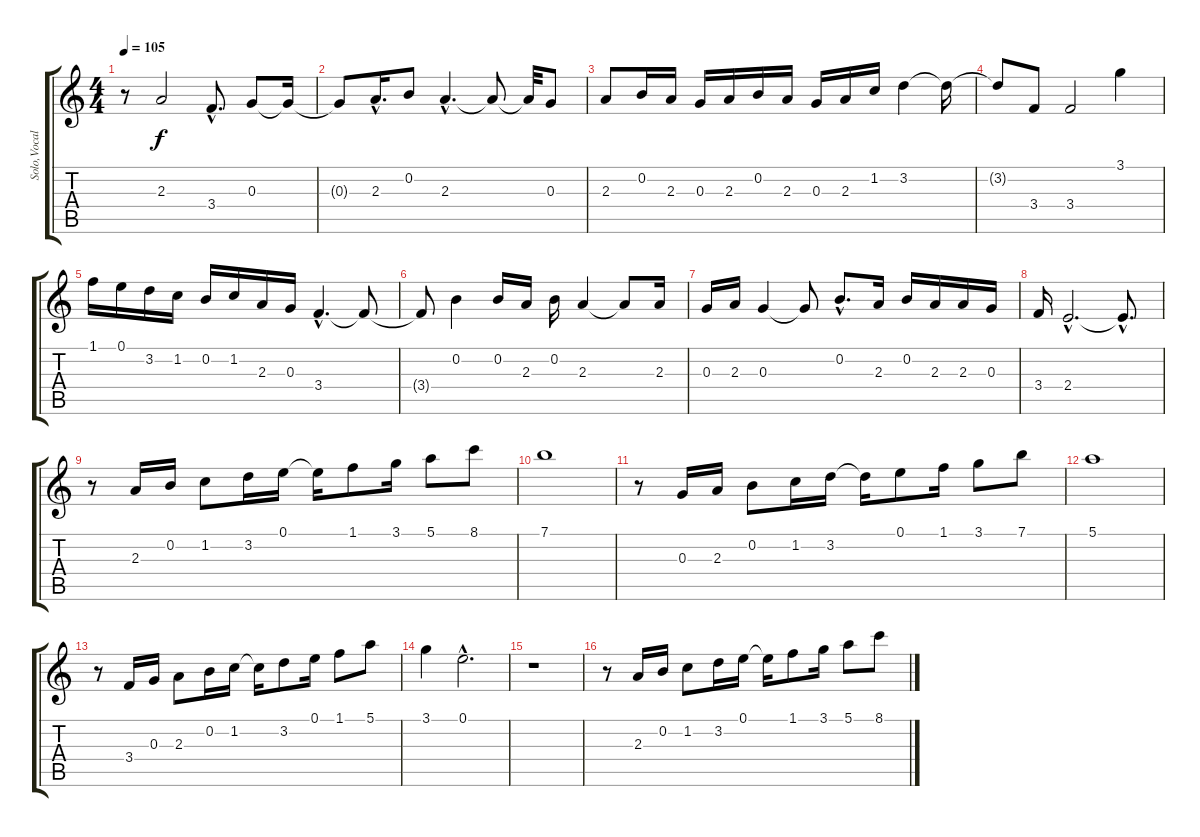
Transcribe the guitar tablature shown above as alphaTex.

\track ("Solo,Vocal" "Solo,Vocal") {instrument acousticguitarnylon}
\staff {score tabs}
\tuning (E4 B3 G3 D3 A2 E2) {hide}
\ts (4 4)
\tempo 105
\clef g2
\ks aminor
r.8{dy f instrument acousticguitarnylon} 2.3.2 3.4{hac}.8{d} 0.3.8 0.3{t}.16 |
0.3{t}.8 2.3{hac}.16{d} 0.2.8 2.3{hac}.4{d} 2.3{t}.8 2.3{t}.32 0.3.8 |
2.3.8 0.2.16 2.3.16 0.3.16 2.3.16 0.2.16 2.3.16 0.3.16 2.3.16 1.2.16 3.2.4 3.2{t}.16 |
3.2{t}.8 3.4.8 3.4.2 3.1.4 |
1.1.16 0.1.16 3.2.16 1.2.16 0.2.16 1.2.16 2.3.16 0.3.16 3.4{hac}.4{d} 3.4{t}.8 |
3.4{t}.8 0.2.4 0.2.16 2.3.16 0.2.16 2.3.4 2.3{t}.8 2.3.16 |
0.3.16 2.3.16 0.3.4 0.3{t}.8 0.2{hac}.8{d} 2.3.16 0.2.16 2.3.16 2.3.16 0.3.16 |
3.4.16 2.4{hac}.2{d} 2.4{hac t}.8{d} |
r.8 2.3.16 0.2.16 1.2.8 3.2.16 0.1.16 0.1{t}.16 1.1.8 3.1.16 5.1.8 8.1.8 |
7.1.1 |
r.8 0.3.16 2.3.16 0.2.8 1.2.16 3.2.16 3.2{t}.16 0.1.8 1.1.16 3.1.8 7.1.8 |
5.1.1 |
r.8 3.4.16 0.3.16 2.3.8 0.2.16 1.2.16 1.2{t}.16 3.2.8 0.1.16 1.1.8 5.1.8 |
3.1.4 0.1{hac}.2{d} |
r.1 |
r.8 2.3.16 0.2.16 1.2.8 3.2.16 0.1.16 0.1{t}.16 1.1.8 3.1.16 5.1.8 8.1.8
